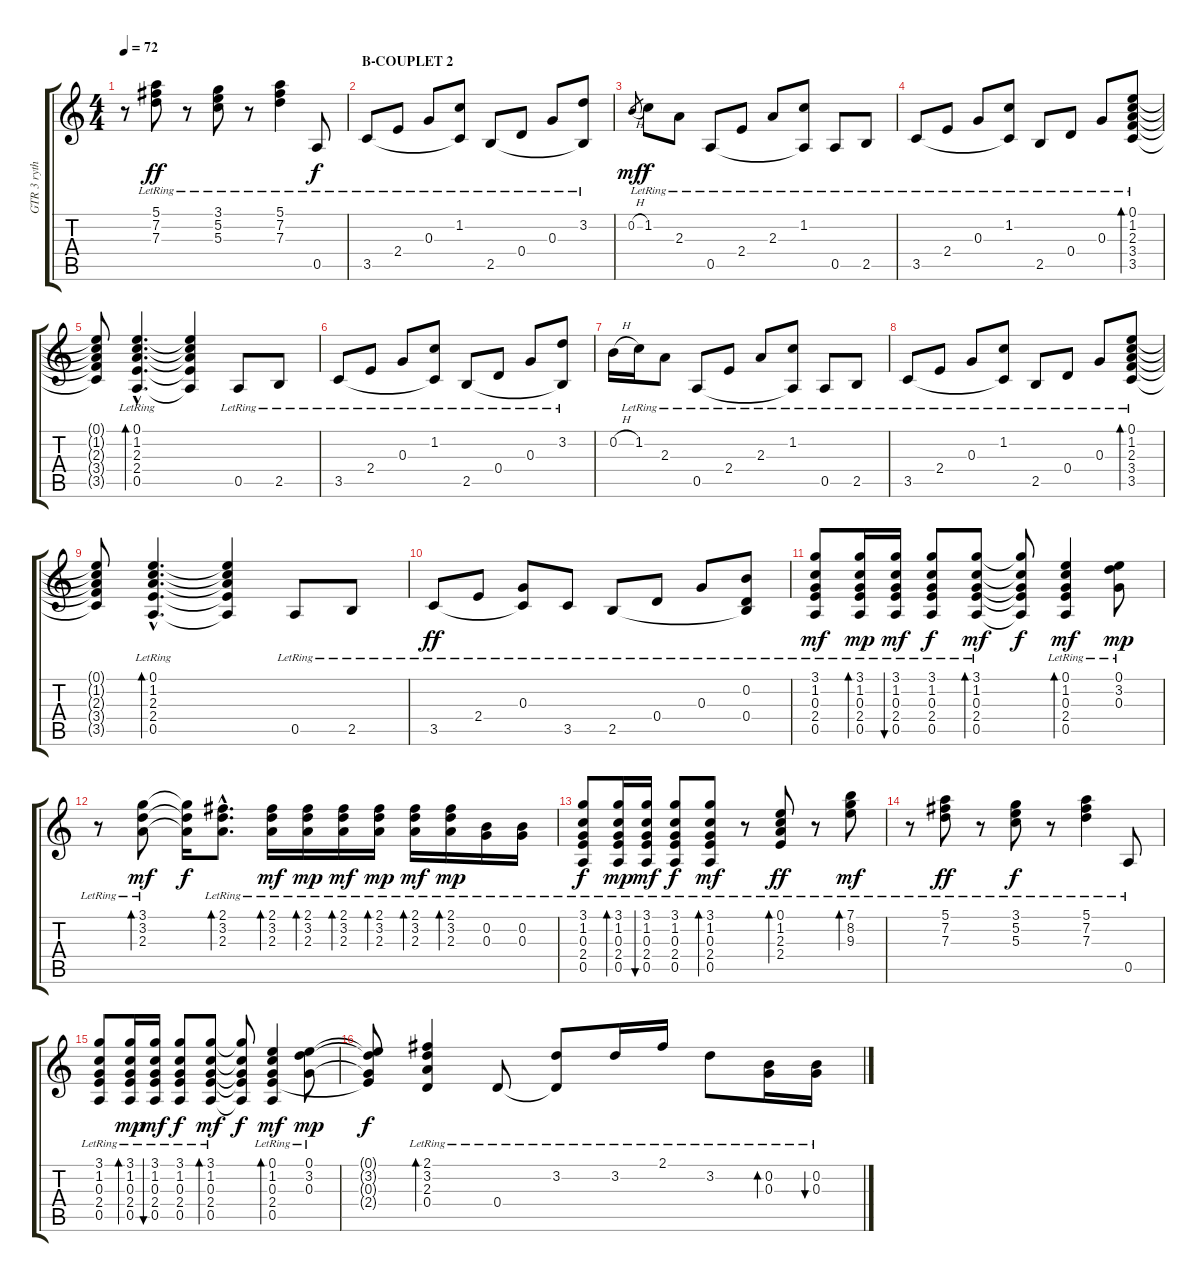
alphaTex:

\track ("GTR 3 rythm clean" "GTR 3 ryth") {instrument electricguitarjazz}
\staff {score tabs}
\tuning (E4 B3 G3 D3 A2 E2) {hide}
\ts (4 4)
\tempo 72
\clef g2
\ks c
r.8{dy mf} (5.1{lr} 7.2{lr} 7.3{lr}).8{dy ff} r.8 (3.1{lr} 5.2{lr} 5.3{lr}).8 r.8 (5.1{lr} 7.2{lr} 7.3{lr}).4 0.5{lr}.8{dy f} |
\section ("" "B-COUPLET 2")
3.5{lr}.8 2.4{lr}.8 0.3{lr}.8 (1.2{lr} 3.5{t}).8 2.5{lr}.8 0.4{lr}.8 0.3{lr}.8 (3.2{lr} 2.5{t}).8 |
0.2{h}.8{gr dy mf} 1.2{lr}.8{dy f} 2.3{lr}.8 0.5{lr}.8 2.4{lr}.8 2.3{lr}.8 (1.2{lr} 0.5{t}).8 0.5{lr}.8 2.5{lr}.8 |
3.5{lr}.8 2.4{lr}.8 0.3{lr}.8 (1.2{lr} 3.5{t}).8 2.5{lr}.8 0.4{lr}.8 0.3{lr}.8 (0.1{lr} 1.2{lr} 2.3{lr} 3.4{lr} 3.5{lr}).8{bd 60} |
(0.1{t} 1.2{t} 2.3{t} 3.4{t} 3.5{t}).8 (0.1{hac lr} 1.2{hac lr} 2.3{hac lr} 2.4{hac lr} 0.5{hac lr}).4{d bd 60} (0.1{t} 1.2{t} 2.3{t} 2.4{t} 0.5{t}).4 0.5{lr}.8 2.5{lr}.8 |
3.5{lr}.8 2.4{lr}.8 0.3{lr}.8 (1.2{lr} 3.5{t}).8 2.5{lr}.8 0.4{lr}.8 0.3{lr}.8 (3.2{lr} 2.5{t}).8 |
0.2{h}.16 1.2{lr}.16 2.3{lr}.8 0.5{lr}.8 2.4{lr}.8 2.3{lr}.8 (1.2{lr} 0.5{t}).8 0.5{lr}.8 2.5{lr}.8 |
3.5{lr}.8 2.4{lr}.8 0.3{lr}.8 (1.2{lr} 3.5{t}).8 2.5{lr}.8 0.4{lr}.8 0.3{lr}.8 (0.1{lr} 1.2{lr} 2.3{lr} 3.4{lr} 3.5{lr}).8{bd 60} |
(0.1{t} 1.2{t} 2.3{t} 3.4{t} 3.5{t}).8 (0.1{hac lr} 1.2{hac lr} 2.3{hac lr} 2.4{hac lr} 0.5{hac lr}).4{d bd 60} (0.1{t} 1.2{t} 2.3{t} 2.4{t} 0.5{t}).4 0.5{lr}.8 2.5{lr}.8 |
3.5{lr}.8{dy ff} 2.4{lr}.8 (0.3{lr} 3.5{t}).8 3.5{lr}.8 2.5{lr}.8 0.4{lr}.8 0.3{lr}.8 (0.2{lr} 0.4{lr} 2.5{t}).8 |
(3.1{lr} 1.2{lr} 0.3{lr} 2.4{lr} 0.5{lr}).8{dy mf} (3.1{lr} 1.2{lr} 0.3{lr} 2.4{lr} 0.5{lr}).16{bd 60 dy mp} (3.1{lr} 1.2{lr} 0.3{lr} 2.4{lr} 0.5{lr}).16{bu 120 dy mf} (3.1{lr} 1.2{lr} 0.3{lr} 2.4{lr} 0.5{lr}).8{dy f} (3.1{lr} 1.2{lr} 0.3{lr} 2.4{lr} 0.5{lr}).8{bd 30 dy mf} (3.1{t} 1.2{t} 0.3{t} 2.4{t} 0.5{t}).8{dy f} (0.1{lr} 1.2{lr} 0.3{lr} 2.4{lr} 0.5{lr}).4{bd 60 dy mf} (0.1{lr} 3.2{lr} 0.3{lr}).8{dy mp} |
r.8 (3.1{lr} 3.2{lr} 2.3{lr}).8{bd 120 dy mf} (3.1{t} 3.2{t} 2.3{t}).16{dy f} (2.1{hac lr} 3.2{hac lr} 2.3{hac lr}).8{d bd 120} (2.1{lr} 3.2{lr} 2.3{lr}).16{bd 120 dy mf} (2.1{lr} 3.2{lr} 2.3{lr}).16{bd 120 dy mp} (2.1{lr} 3.2{lr} 2.3{lr}).16{bd 120 dy mf} (2.1{lr} 3.2{lr} 2.3{lr}).16{bd 120 dy mp} (2.1{lr} 3.2{lr} 2.3{lr}).16{bd 120 dy mf} (2.1{lr} 3.2{lr} 2.3{lr}).16{bd 120 dy mp} (0.2{lr} 0.3{lr}).16 (0.2{lr} 0.3{lr}).16 |
(3.1{lr} 1.2{lr} 0.3{lr} 2.4{lr} 0.5{lr}).8{dy f} (3.1{lr} 1.2{lr} 0.3{lr} 2.4{lr} 0.5{lr}).16{bd 60 dy mp} (3.1{lr} 1.2{lr} 0.3{lr} 2.4{lr} 0.5{lr}).16{bu 120 dy mf} (3.1{lr} 1.2{lr} 0.3{lr} 2.4{lr} 0.5{lr}).8{dy f} (3.1{lr} 1.2{lr} 0.3{lr} 2.4{lr} 0.5{lr}).8{bd 30 dy mf} r.8 (0.1{lr} 1.2{lr} 2.3{lr} 2.4{lr}).8{bd 60 dy ff} r.8 (7.1{lr} 8.2{lr} 9.3{lr}).8{bd 30 dy mf} |
r.8 (5.1{lr} 7.2{lr} 7.3{lr}).8{dy ff} r.8 (3.1{lr} 5.2{lr} 5.3{lr}).8{dy f} r.8 (5.1{lr} 7.2{lr} 7.3{lr}).4 0.5{lr}.8 |
(3.1{lr} 1.2{lr} 0.3{lr} 2.4{lr} 0.5{lr}).8 (3.1{lr} 1.2{lr} 0.3{lr} 2.4{lr} 0.5{lr}).16{bd 60 dy mp} (3.1{lr} 1.2{lr} 0.3{lr} 2.4{lr} 0.5{lr}).16{bu 120 dy mf} (3.1{lr} 1.2{lr} 0.3{lr} 2.4{lr} 0.5{lr}).8{dy f} (3.1{lr} 1.2{lr} 0.3{lr} 2.4{lr} 0.5{lr}).8{bd 30 dy mf} (3.1{t} 1.2{t} 0.3{t} 2.4{t} 0.5{t}).8{dy f} (0.1{lr} 1.2{lr} 0.3{lr} 2.4{lr} 0.5{lr}).4{bd 60 dy mf} (0.1{lr} 3.2{lr} 0.3{lr}).8{dy mp} |
(0.1{t} 3.2{t} 0.3{t} 2.4{t}).8{dy f} (2.1{lr} 3.2{lr} 2.3{lr} 0.4{lr}).4{bd 60} 0.4{lr}.8 (3.2{lr} 0.4{t}).8 3.2{lr}.16 2.1{lr}.16 3.2{lr}.8 (0.2{lr} 0.3{lr}).16{bd 60} (0.2{lr} 0.3{lr}).16{bu 60}
